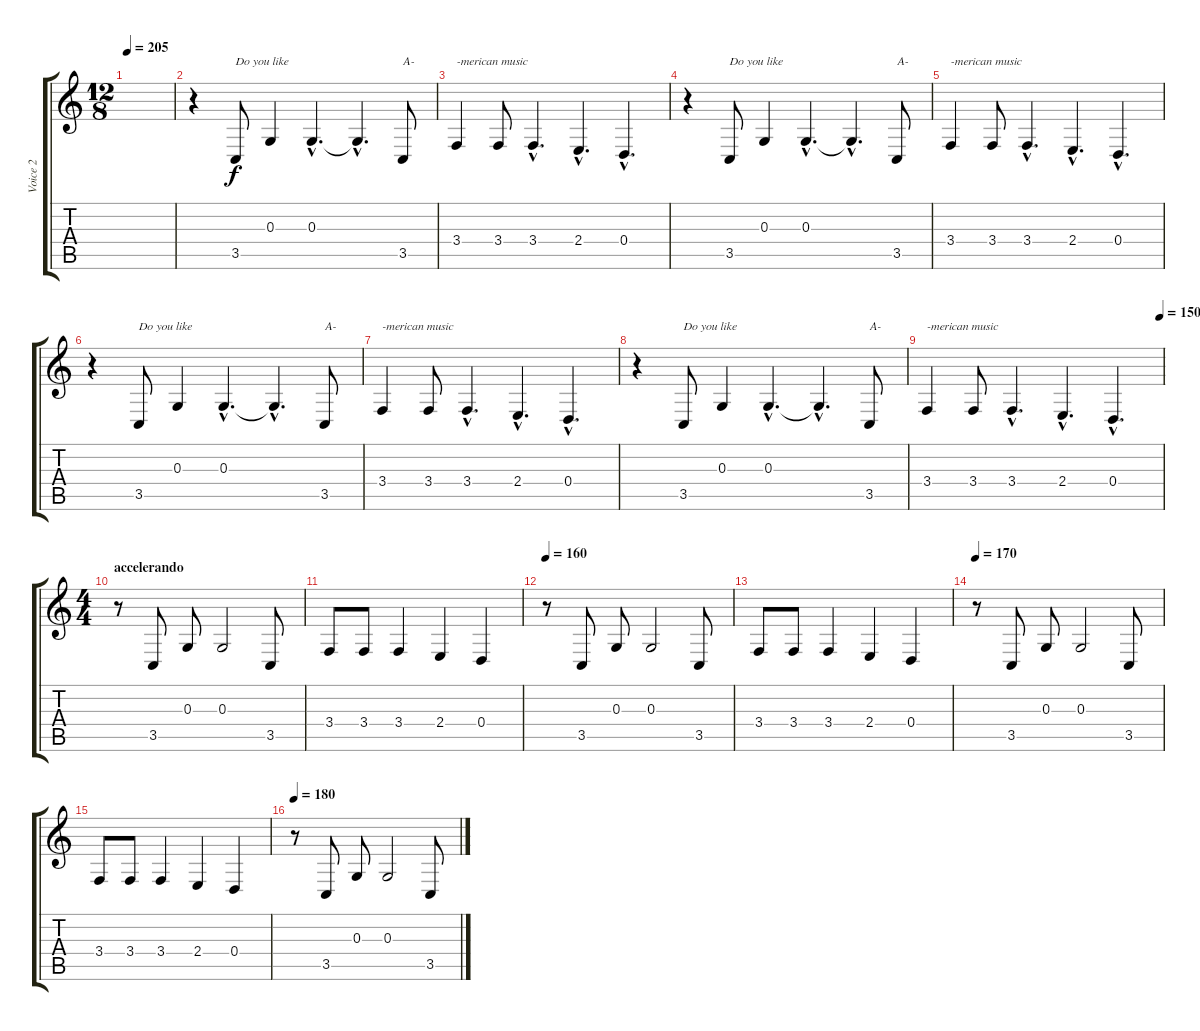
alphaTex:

\track ("Voice 2" "Voice 2") {instrument sopranosax}
\staff {score tabs}
\tuning (E4 B3 G3 D3 A2 E2) {hide}
\ts (12 8)
\tempo 205
\clef g2
\ks c
|
r.4{volume 15 balance 8} 3.5.8{txt "Do you like"} 0.3.4 0.3{hac}.4{d} 0.3{hac t}.4{d} 3.5.8{txt "A-"} |
3.4.4{txt "-merican music"} 3.4.8 3.4{hac}.4{d} 2.4{hac}.4{d} 0.4{hac}.4{d} |
r.4{volume 14 balance 8} 3.5.8{txt "Do you like"} 0.3.4 0.3{hac}.4{d} 0.3{hac t}.4{d} 3.5.8{txt "A-"} |
3.4.4{txt "-merican music"} 3.4.8 3.4{hac}.4{d} 2.4{hac}.4{d} 0.4{hac}.4{d} |
r.4{volume 14 balance 8} 3.5.8{txt "Do you like"} 0.3.4 0.3{hac}.4{d} 0.3{hac t}.4{d} 3.5.8{txt "A-"} |
3.4.4{txt "-merican music"} 3.4.8 3.4{hac}.4{d} 2.4{hac}.4{d} 0.4{hac}.4{d} |
r.4{volume 14 balance 8} 3.5.8{txt "Do you like"} 0.3.4 0.3{hac}.4{d} 0.3{hac t}.4{d} 3.5.8{txt "A-"} |
\tempo (150 0.9895833333333334)
3.4.4{txt "-merican music"} 3.4.8 3.4{hac}.4{d} 2.4{hac}.4{d} 0.4{hac}.4{d} |
\ts (4 4)
\section ("" "accelerando")
r.8 3.5.8 0.3.8 0.3.2 3.5.8 |
3.4.8 3.4.8 3.4.4 2.4.4 0.4.4 |
\tempo 160
r.8 3.5.8 0.3.8 0.3.2 3.5.8 |
3.4.8 3.4.8 3.4.4 2.4.4 0.4.4 |
\tempo 170
r.8 3.5.8 0.3.8 0.3.2 3.5.8 |
3.4.8 3.4.8 3.4.4 2.4.4 0.4.4 |
\tempo 180
r.8 3.5.8 0.3.8 0.3.2 3.5.8
